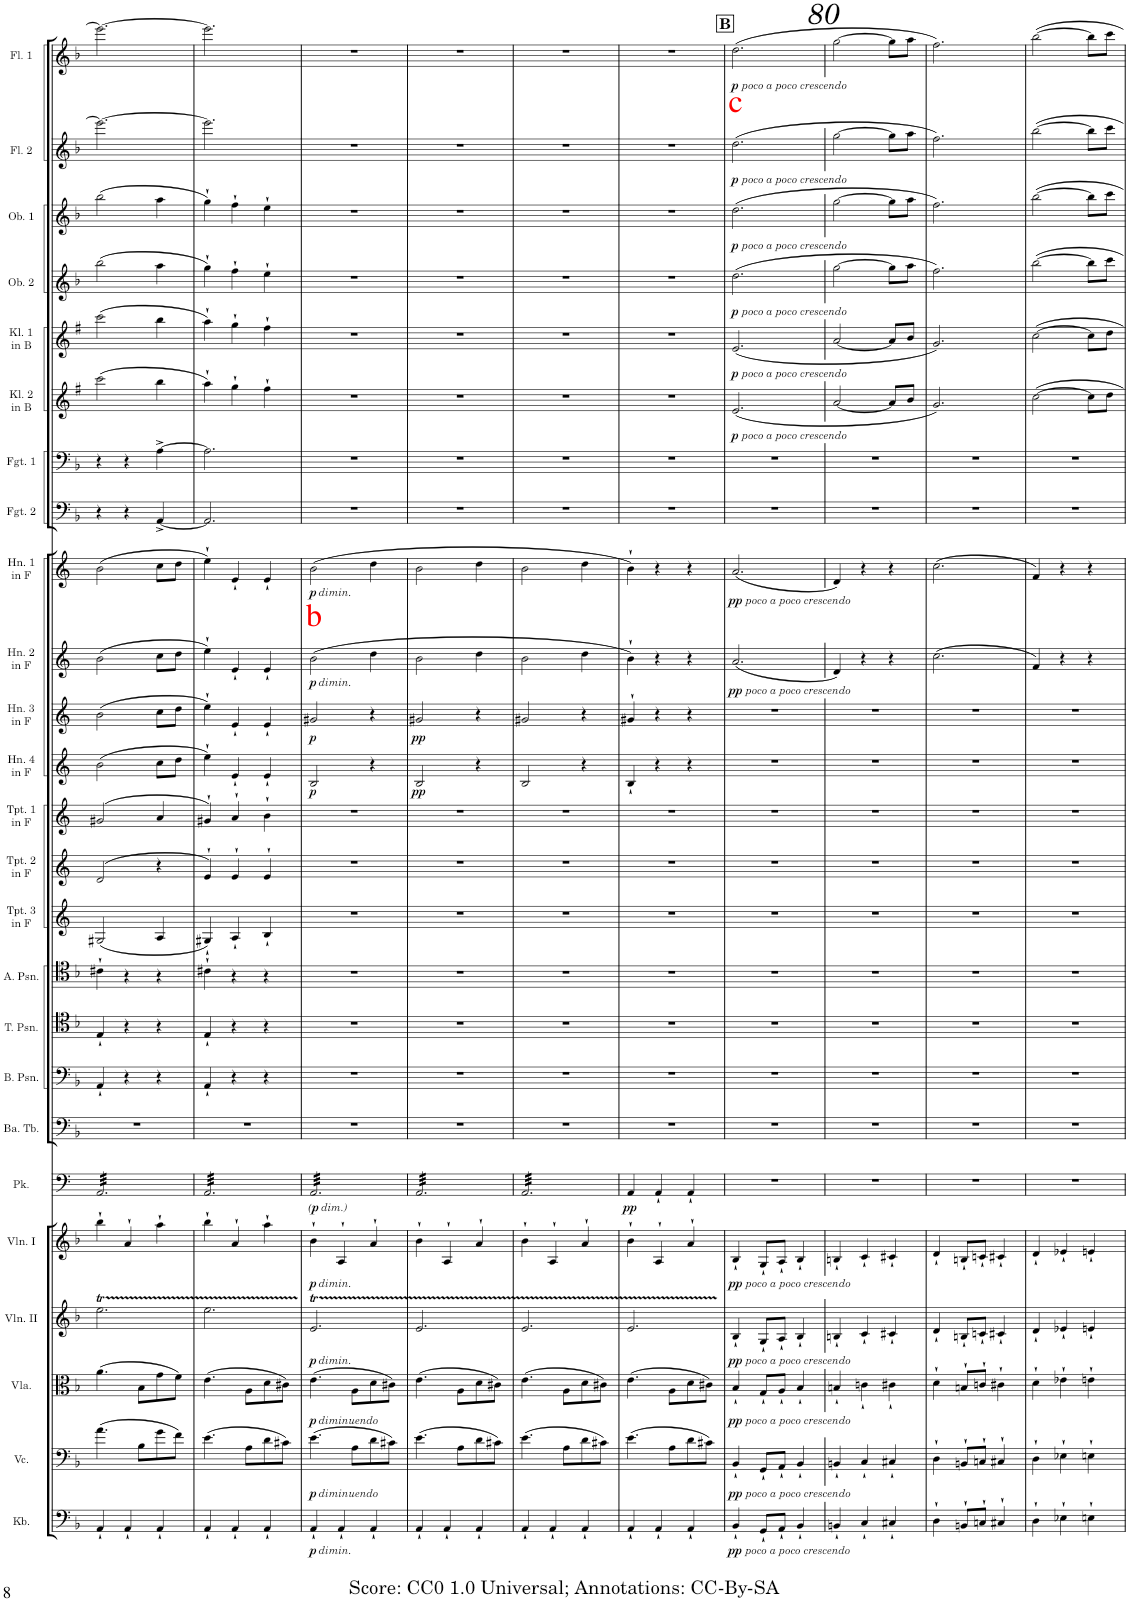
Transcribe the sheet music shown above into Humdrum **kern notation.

**kern	**dynam	**kern	**dynam	**kern	**dynam	**kern	**dynam	**kern	**dynam	**kern	**dynam	**kern	**kern	**kern	**kern	**kern	**kern	**kern	**kern	**dynam	**kern	**dynam	**kern	**dynam	**kern	**text	**dynam	**kern	**kern	**kern	**dynam	**kern	**dynam	**kern	**dynam	**kern	**dynam	**kern	**dynam	**kern	**text	**dynam
*part25	*part25	*part24	*part24	*part23	*part23	*part22	*part22	*part21	*part21	*part20	*part20	*part19	*part18	*part17	*part16	*part15	*part14	*part13	*part12	*part12	*part11	*part11	*part10	*part10	*part9	*part9	*part9	*part8	*part7	*part6	*part6	*part5	*part5	*part4	*part4	*part3	*part3	*part2	*part2	*part1	*part1	*part1
*staff25	*staff25	*staff24	*staff24	*staff23	*staff23	*staff22	*staff22	*staff21	*staff21	*staff20	*staff20	*staff19	*staff18	*staff17	*staff16	*staff15	*staff14	*staff13	*staff12	*staff12	*staff11	*staff11	*staff10	*staff10	*staff9	*staff9	*staff9	*staff8	*staff7	*staff6	*staff6	*staff5	*staff5	*staff4	*staff4	*staff3	*staff3	*staff2	*staff2	*staff1	*staff1	*staff1
*I"Kontrabässe	*	*I"Violoncellos	*	*I"Violen	*	*I"Violinen II	*	*I"Violinen I	*	*I"Pauken	*	*I"Bass Tuba	*I"Bassposaune	*I"Tenorposaune	*I"Altposaune	*I"Trompete 3 in F	*I"Trompete 2 in F	*I"Trompete 1 in F	*I"Horn 4 in F	*	*I"Horn 3 in F	*	*I"Horn 2 in F	*	*I"Horn 1 in F	*	*	*I"Fagott 2	*I"Fagott 1	*I"Klarinette 2 in B	*	*I"Klarinette 1 in B	*	*I"Oboe 2	*	*I"Oboe 1	*	*I"Flöte 2	*	*I"Flöte 1	*	*
*I'Kb.	*	*I'Vc.	*	*	*	*I'Vln. II	*	*I'Vln. I	*	*I'Pk.	*	*I'Ba. Tb.	*I'B. Psn.	*I'T. Psn.	*I'A. Psn.	*I'Tpt. 3 in F	*I'Tpt. 2 in F	*I'Tpt. 1 in F	*I'Hn. 4 in F	*	*I'Hn. 3  in F	*	*I'Hn. 2  in F	*	*I'Hn. 1 in F	*	*	*I'Fgt. 2	*I'Fgt. 1	*I'Kl. 2 in B	*	*I'Kl. 1  in B	*	*I'Ob. 2	*	*I'Ob. 1	*	*I'Fl. 2	*	*I'Fl. 1	*	*
!!LO:PB:g=z
*clefF4	*	*clefF4	*	*clefC3	*	*clefG2	*	*clefG2	*	*clefF4	*	*clefF4	*clefF4	*clefC4	*clefC4	*clefG2	*clefG2	*clefG2	*clefG2	*	*clefG2	*	*clefG2	*	*clefG2	*	*	*clefF4	*clefF4	*clefG2	*	*clefG2	*	*clefG2	*	*clefG2	*	*clefG2	*	*clefG2	*	*
*Trd7c12	*	*	*	*	*	*	*	*	*	*	*	*	*	*	*	*Trd-3c-5	*Trd-3c-5	*Trd-3c-5	*Trd4c7	*	*Trd4c7	*	*Trd4c7	*	*Trd4c7	*	*	*	*	*Trd1c2	*	*Trd1c2	*	*	*	*	*	*	*	*	*	*
*k[b-]	*	*k[b-]	*	*k[b-]	*	*k[b-]	*	*k[b-]	*	*k[]	*	*k[b-]	*k[b-]	*k[b-]	*k[b-]	*k[]	*k[]	*k[]	*k[]	*	*k[]	*	*k[]	*	*k[]	*	*	*k[b-]	*k[b-]	*k[f#]	*	*k[f#]	*	*k[b-]	*	*k[b-]	*	*k[b-]	*	*k[b-]	*	*
*M3/4	*	*M3/4	*	*M3/4	*	*M3/4	*	*M3/4	*	*M3/4	*	*M3/4	*M3/4	*M3/4	*M3/4	*M3/4	*M3/4	*M3/4	*M3/4	*	*M3/4	*	*M3/4	*	*M3/4	*	*	*M3/4	*M3/4	*M3/4	*	*M3/4	*	*M3/4	*	*M3/4	*	*M3/4	*	*M3/4	*	*
=73	=73	=73	=73	=73	=73	=73	=73	=73	=73	=73	=73	=73	=73	=73	=73	=73	=73	=73	=73	=73	=73	=73	=73	=73	=73	=73	=73	=73	=73	=73	=73	=73	=73	=73	=73	=73	=73	=73	=73	=73	=73	=73
*	*	*	*	*	*	*	*	*	*	*tremolo	*	*	*	*	*	*	*	*	*	*	*	*	*	*	*	*	*	*	*	*	*	*	*	*	*	*	*	*	*	*	*	*
4AA`/	.	(4.a\	.	(4.a\	.	2.eet\	.	4bb-`\	.	32AA/LLL	.	2.r	4AA`/	4E`/	4c#X`\	(<2G#X/	(>2d/	(>2g#X/	(2b\	.	(2b\	.	(2b\	.	(2b\	.	.	4r	4r	(2ccc\	.	(2ccc\	.	(2bb-\	.	(2bb-\	.	2.eee\_	.	2.eee\_	.	.
.	.	.	.	.	.	.	.	.	.	32AA/	.	.	.	.	.	.	.	.	.	.	.	.	.	.	.	.	.	.	.	.	.	.	.	.	.	.	.	.	.	.	.	.
.	.	.	.	.	.	.	.	.	.	32AA/	.	.	.	.	.	.	.	.	.	.	.	.	.	.	.	.	.	.	.	.	.	.	.	.	.	.	.	.	.	.	.	.
.	.	.	.	.	.	.	.	.	.	32AA/	.	.	.	.	.	.	.	.	.	.	.	.	.	.	.	.	.	.	.	.	.	.	.	.	.	.	.	.	.	.	.	.
.	.	.	.	.	.	.	.	.	.	32AA/	.	.	.	.	.	.	.	.	.	.	.	.	.	.	.	.	.	.	.	.	.	.	.	.	.	.	.	.	.	.	.	.
.	.	.	.	.	.	.	.	.	.	32AA/	.	.	.	.	.	.	.	.	.	.	.	.	.	.	.	.	.	.	.	.	.	.	.	.	.	.	.	.	.	.	.	.
.	.	.	.	.	.	.	.	.	.	32AA/	.	.	.	.	.	.	.	.	.	.	.	.	.	.	.	.	.	.	.	.	.	.	.	.	.	.	.	.	.	.	.	.
.	.	.	.	.	.	.	.	.	.	32AA/	.	.	.	.	.	.	.	.	.	.	.	.	.	.	.	.	.	.	.	.	.	.	.	.	.	.	.	.	.	.	.	.
4AA`/	.	.	.	.	.	.	.	4a`>/	.	32AA/	.	.	4r	4r	4r	.	.	.	.	.	.	.	.	.	.	.	.	4r	4r	.	.	.	.	.	.	.	.	.	.	.	.	.
.	.	.	.	.	.	.	.	.	.	32AA/	.	.	.	.	.	.	.	.	.	.	.	.	.	.	.	.	.	.	.	.	.	.	.	.	.	.	.	.	.	.	.	.
.	.	.	.	.	.	.	.	.	.	32AA/	.	.	.	.	.	.	.	.	.	.	.	.	.	.	.	.	.	.	.	.	.	.	.	.	.	.	.	.	.	.	.	.
.	.	.	.	.	.	.	.	.	.	32AA/	.	.	.	.	.	.	.	.	.	.	.	.	.	.	.	.	.	.	.	.	.	.	.	.	.	.	.	.	.	.	.	.
.	.	8B-\L	.	8B-\L	.	.	.	.	.	32AA/	.	.	.	.	.	.	.	.	.	.	.	.	.	.	.	.	.	.	.	.	.	.	.	.	.	.	.	.	.	.	.	.
.	.	.	.	.	.	.	.	.	.	32AA/	.	.	.	.	.	.	.	.	.	.	.	.	.	.	.	.	.	.	.	.	.	.	.	.	.	.	.	.	.	.	.	.
.	.	.	.	.	.	.	.	.	.	32AA/	.	.	.	.	.	.	.	.	.	.	.	.	.	.	.	.	.	.	.	.	.	.	.	.	.	.	.	.	.	.	.	.
.	.	.	.	.	.	.	.	.	.	32AA/	.	.	.	.	.	.	.	.	.	.	.	.	.	.	.	.	.	.	.	.	.	.	.	.	.	.	.	.	.	.	.	.
4AA`/	.	8g\	.	8g\	.	.	.	4aa`\	.	32AA/	.	.	4r	4r	4r	4A/	4r	4a/	8cc\L	.	8cc\L	.	8cc\L	.	8cc\L	.	.	[4AA^/	[4A^\	4bb\	.	4bb\	.	4aa\	.	4aa\	.	.	.	.	.	.
.	.	.	.	.	.	.	.	.	.	32AA/	.	.	.	.	.	.	.	.	.	.	.	.	.	.	.	.	.	.	.	.	.	.	.	.	.	.	.	.	.	.	.	.
.	.	.	.	.	.	.	.	.	.	32AA/	.	.	.	.	.	.	.	.	.	.	.	.	.	.	.	.	.	.	.	.	.	.	.	.	.	.	.	.	.	.	.	.
.	.	.	.	.	.	.	.	.	.	32AA/	.	.	.	.	.	.	.	.	.	.	.	.	.	.	.	.	.	.	.	.	.	.	.	.	.	.	.	.	.	.	.	.
.	.	8f\J)	.	8f\J)	.	.	.	.	.	32AA/	.	.	.	.	.	.	.	.	8dd\J	.	8dd\J	.	8dd\J	.	8dd\J	.	.	.	.	.	.	.	.	.	.	.	.	.	.	.	.	.
.	.	.	.	.	.	.	.	.	.	32AA/	.	.	.	.	.	.	.	.	.	.	.	.	.	.	.	.	.	.	.	.	.	.	.	.	.	.	.	.	.	.	.	.
.	.	.	.	.	.	.	.	.	.	32AA/	.	.	.	.	.	.	.	.	.	.	.	.	.	.	.	.	.	.	.	.	.	.	.	.	.	.	.	.	.	.	.	.
.	.	.	.	.	.	.	.	.	.	32AA/JJJ	.	.	.	.	.	.	.	.	.	.	.	.	.	.	.	.	.	.	.	.	.	.	.	.	.	.	.	.	.	.	.	.
=74	=74	=74	=74	=74	=74	=74	=74	=74	=74	=74	=74	=74	=74	=74	=74	=74	=74	=74	=74	=74	=74	=74	=74	=74	=74	=74	=74	=74	=74	=74	=74	=74	=74	=74	=74	=74	=74	=74	=74	=74	=74	=74
4AA`/	.	(4.e\	.	(4.e\	.	2.eeTTT\	.	4bb-`\	.	32AA/LLL	.	2.r	4AA`/	4E`/	4c#X`\	4G#X`</)	4e`>/)	4g#X`>/)	4ee`\)	.	4ee`\)	.	4ee`\)	.	4ee`\)	.	.	2.AA/]	2.A\]	4aa`\)	.	4aa`\)	.	4gg`\)	.	4gg`\)	.	2.eee\]	.	2.eee\]	.	.
.	.	.	.	.	.	.	.	.	.	32AA/	.	.	.	.	.	.	.	.	.	.	.	.	.	.	.	.	.	.	.	.	.	.	.	.	.	.	.	.	.	.	.	.
.	.	.	.	.	.	.	.	.	.	32AA/	.	.	.	.	.	.	.	.	.	.	.	.	.	.	.	.	.	.	.	.	.	.	.	.	.	.	.	.	.	.	.	.
.	.	.	.	.	.	.	.	.	.	32AA/	.	.	.	.	.	.	.	.	.	.	.	.	.	.	.	.	.	.	.	.	.	.	.	.	.	.	.	.	.	.	.	.
.	.	.	.	.	.	.	.	.	.	32AA/	.	.	.	.	.	.	.	.	.	.	.	.	.	.	.	.	.	.	.	.	.	.	.	.	.	.	.	.	.	.	.	.
.	.	.	.	.	.	.	.	.	.	32AA/	.	.	.	.	.	.	.	.	.	.	.	.	.	.	.	.	.	.	.	.	.	.	.	.	.	.	.	.	.	.	.	.
.	.	.	.	.	.	.	.	.	.	32AA/	.	.	.	.	.	.	.	.	.	.	.	.	.	.	.	.	.	.	.	.	.	.	.	.	.	.	.	.	.	.	.	.
.	.	.	.	.	.	.	.	.	.	32AA/	.	.	.	.	.	.	.	.	.	.	.	.	.	.	.	.	.	.	.	.	.	.	.	.	.	.	.	.	.	.	.	.
4AA`/	.	.	.	.	.	.	.	4a`>/	.	32AA/	.	.	4r	4r	4r	4A`</	4e`>/	4a`>/	4e`/	.	4e`/	.	4e`/	.	4e`/	.	.	.	.	4gg`\	.	4gg`\	.	4ff`\	.	4ff`\	.	.	.	.	.	.
.	.	.	.	.	.	.	.	.	.	32AA/	.	.	.	.	.	.	.	.	.	.	.	.	.	.	.	.	.	.	.	.	.	.	.	.	.	.	.	.	.	.	.	.
.	.	.	.	.	.	.	.	.	.	32AA/	.	.	.	.	.	.	.	.	.	.	.	.	.	.	.	.	.	.	.	.	.	.	.	.	.	.	.	.	.	.	.	.
.	.	.	.	.	.	.	.	.	.	32AA/	.	.	.	.	.	.	.	.	.	.	.	.	.	.	.	.	.	.	.	.	.	.	.	.	.	.	.	.	.	.	.	.
.	.	8A\L	.	8A\L	.	.	.	.	.	32AA/	.	.	.	.	.	.	.	.	.	.	.	.	.	.	.	.	.	.	.	.	.	.	.	.	.	.	.	.	.	.	.	.
.	.	.	.	.	.	.	.	.	.	32AA/	.	.	.	.	.	.	.	.	.	.	.	.	.	.	.	.	.	.	.	.	.	.	.	.	.	.	.	.	.	.	.	.
.	.	.	.	.	.	.	.	.	.	32AA/	.	.	.	.	.	.	.	.	.	.	.	.	.	.	.	.	.	.	.	.	.	.	.	.	.	.	.	.	.	.	.	.
.	.	.	.	.	.	.	.	.	.	32AA/	.	.	.	.	.	.	.	.	.	.	.	.	.	.	.	.	.	.	.	.	.	.	.	.	.	.	.	.	.	.	.	.
4AA`/	.	8d\	.	8d\	.	.	.	4aa`\	.	32AA/	.	.	4r	4r	4r	4B`/	4e`>/	4b`\	4e`/	.	4e`/	.	4e`/	.	4e`/	.	.	.	.	4ff#`\	.	4ff#`\	.	4ee`\	.	4ee`\	.	.	.	.	.	.
.	.	.	.	.	.	.	.	.	.	32AA/	.	.	.	.	.	.	.	.	.	.	.	.	.	.	.	.	.	.	.	.	.	.	.	.	.	.	.	.	.	.	.	.
.	.	.	.	.	.	.	.	.	.	32AA/	.	.	.	.	.	.	.	.	.	.	.	.	.	.	.	.	.	.	.	.	.	.	.	.	.	.	.	.	.	.	.	.
.	.	.	.	.	.	.	.	.	.	32AA/	.	.	.	.	.	.	.	.	.	.	.	.	.	.	.	.	.	.	.	.	.	.	.	.	.	.	.	.	.	.	.	.
.	.	8c#X\J)	.	8c#X\J)	.	.	.	.	.	32AA/	.	.	.	.	.	.	.	.	.	.	.	.	.	.	.	.	.	.	.	.	.	.	.	.	.	.	.	.	.	.	.	.
.	.	.	.	.	.	.	.	.	.	32AA/	.	.	.	.	.	.	.	.	.	.	.	.	.	.	.	.	.	.	.	.	.	.	.	.	.	.	.	.	.	.	.	.
.	.	.	.	.	.	.	.	.	.	32AA/	.	.	.	.	.	.	.	.	.	.	.	.	.	.	.	.	.	.	.	.	.	.	.	.	.	.	.	.	.	.	.	.
.	.	.	.	.	.	.	.	.	.	32AA/JJJ	.	.	.	.	.	.	.	.	.	.	.	.	.	.	.	.	.	.	.	.	.	.	.	.	.	.	.	.	.	.	.	.
=75	=75	=75	=75	=75	=75	=75	=75	=75	=75	=75	=75	=75	=75	=75	=75	=75	=75	=75	=75	=75	=75	=75	=75	=75	=75	=75	=75	=75	=75	=75	=75	=75	=75	=75	=75	=75	=75	=75	=75	=75	=75	=75
!	!	!	!	!	!	!	!	!	!	!	!	!	!	!	!	!	!	!	!	!	!	!	!	!	!LO:TX:b:i:t=dimin.	!	!	!	!	!	!	!	!	!	!	!	!	!	!	!	!	!
!	!	!	!	!	!	!	!	!	!	!	!	!	!	!	!	!	!	!	!	!	!	!	!LO:TX:b:i:t=dimin.	!	!	!	!	!	!	!	!	!	!	!	!	!	!	!	!	!	!	!
!	!	!	!	!	!	!	!	!	!	!LO:TX:b:i:t=dim.)	!	!	!	!	!	!	!	!	!	!	!	!	!	!	!	!	!	!	!	!	!	!	!	!	!	!	!	!	!	!	!	!
!	!	!	!	!	!	!	!	!LO:TX:b:i:t=dimin.	!	!	!	!	!	!	!	!	!	!	!	!	!	!	!	!	!	!	!	!	!	!	!	!	!	!	!	!	!	!	!	!	!	!
!	!	!	!	!	!	!LO:TX:b:i:t=dimin.	!	!	!	!	!	!	!	!	!	!	!	!	!	!	!	!	!	!	!	!	!	!	!	!	!	!	!	!	!	!	!	!	!	!	!	!
!	!	!	!	!LO:TX:b:i:t=diminuendo	!	!	!	!	!	!	!	!	!	!	!	!	!	!	!	!	!	!	!	!	!	!	!	!	!	!	!	!	!	!	!	!	!	!	!	!	!	!
!	!	!LO:TX:b:i:t=diminuendo	!	!	!	!	!	!	!	!	!	!	!	!	!	!	!	!	!	!	!	!	!	!	!	!	!	!	!	!	!	!	!	!	!	!	!	!	!	!	!	!
!LO:TX:b:i:t=dimin.	!	!	!	!	!	!	!	!	!	!	!	!	!	!	!	!	!	!	!	!	!	!	!	!	!	!	!	!	!	!	!	!	!	!	!	!	!	!	!	!	!	!
!	!LO:DY:b	!	!LO:DY:b	!	!LO:DY:b	!	!LO:DY:b	!	!LO:DY:b	!	!LO:DY:b	!	!	!	!	!	!	!	!	!	!	!	!	!	!	!LO:LY:b:color=#FF0000	!	!	!	!	!	!	!	!	!	!	!	!	!	!	!	!
!	!	!	!	!	!	!	!	!	!	!	!LO:DY:n=1:b	!	!	!	!	!	!	!	!	!LO:DY:b	!	!LO:DY:b	!	!LO:DY:b	!	!	!LO:DY:b	!	!	!	!	!	!	!	!	!	!	!	!	!	!	!
4AA`/	p	(4.e\	p	(4.e\	p	2.et/	p	4b-`\	p	32AA/LLL	other-dynamics p	2.r	2.r	2.r	2.r	2.r	2.r	2.r	2B/	p	2g#X/	p	(2b\	p	(2b\	b	p	2.r	2.r	2.r	.	2.r	.	2.r	.	2.r	.	2.r	.	2.r	.	.
.	.	.	.	.	.	.	.	.	.	32AA/	.	.	.	.	.	.	.	.	.	.	.	.	.	.	.	.	.	.	.	.	.	.	.	.	.	.	.	.	.	.	.	.
.	.	.	.	.	.	.	.	.	.	32AA/	.	.	.	.	.	.	.	.	.	.	.	.	.	.	.	.	.	.	.	.	.	.	.	.	.	.	.	.	.	.	.	.
.	.	.	.	.	.	.	.	.	.	32AA/	.	.	.	.	.	.	.	.	.	.	.	.	.	.	.	.	.	.	.	.	.	.	.	.	.	.	.	.	.	.	.	.
.	.	.	.	.	.	.	.	.	.	32AA/	.	.	.	.	.	.	.	.	.	.	.	.	.	.	.	.	.	.	.	.	.	.	.	.	.	.	.	.	.	.	.	.
.	.	.	.	.	.	.	.	.	.	32AA/	.	.	.	.	.	.	.	.	.	.	.	.	.	.	.	.	.	.	.	.	.	.	.	.	.	.	.	.	.	.	.	.
.	.	.	.	.	.	.	.	.	.	32AA/	.	.	.	.	.	.	.	.	.	.	.	.	.	.	.	.	.	.	.	.	.	.	.	.	.	.	.	.	.	.	.	.
.	.	.	.	.	.	.	.	.	.	32AA/	.	.	.	.	.	.	.	.	.	.	.	.	.	.	.	.	.	.	.	.	.	.	.	.	.	.	.	.	.	.	.	.
4AA`/	.	.	.	.	.	.	.	4A`>/	.	32AA/	.	.	.	.	.	.	.	.	.	.	.	.	.	.	.	.	.	.	.	.	.	.	.	.	.	.	.	.	.	.	.	.
.	.	.	.	.	.	.	.	.	.	32AA/	.	.	.	.	.	.	.	.	.	.	.	.	.	.	.	.	.	.	.	.	.	.	.	.	.	.	.	.	.	.	.	.
.	.	.	.	.	.	.	.	.	.	32AA/	.	.	.	.	.	.	.	.	.	.	.	.	.	.	.	.	.	.	.	.	.	.	.	.	.	.	.	.	.	.	.	.
.	.	.	.	.	.	.	.	.	.	32AA/	.	.	.	.	.	.	.	.	.	.	.	.	.	.	.	.	.	.	.	.	.	.	.	.	.	.	.	.	.	.	.	.
.	.	8A\L	.	8A\L	.	.	.	.	.	32AA/	.	.	.	.	.	.	.	.	.	.	.	.	.	.	.	.	.	.	.	.	.	.	.	.	.	.	.	.	.	.	.	.
.	.	.	.	.	.	.	.	.	.	32AA/	.	.	.	.	.	.	.	.	.	.	.	.	.	.	.	.	.	.	.	.	.	.	.	.	.	.	.	.	.	.	.	.
.	.	.	.	.	.	.	.	.	.	32AA/	.	.	.	.	.	.	.	.	.	.	.	.	.	.	.	.	.	.	.	.	.	.	.	.	.	.	.	.	.	.	.	.
.	.	.	.	.	.	.	.	.	.	32AA/	.	.	.	.	.	.	.	.	.	.	.	.	.	.	.	.	.	.	.	.	.	.	.	.	.	.	.	.	.	.	.	.
4AA`/	.	8d\	.	8d\	.	.	.	4a`>/	.	32AA/	.	.	.	.	.	.	.	.	4r	.	4r	.	4dd\	.	4dd\	.	.	.	.	.	.	.	.	.	.	.	.	.	.	.	.	.
.	.	.	.	.	.	.	.	.	.	32AA/	.	.	.	.	.	.	.	.	.	.	.	.	.	.	.	.	.	.	.	.	.	.	.	.	.	.	.	.	.	.	.	.
.	.	.	.	.	.	.	.	.	.	32AA/	.	.	.	.	.	.	.	.	.	.	.	.	.	.	.	.	.	.	.	.	.	.	.	.	.	.	.	.	.	.	.	.
.	.	.	.	.	.	.	.	.	.	32AA/	.	.	.	.	.	.	.	.	.	.	.	.	.	.	.	.	.	.	.	.	.	.	.	.	.	.	.	.	.	.	.	.
.	.	8c#X\J)	.	8c#X\J)	.	.	.	.	.	32AA/	.	.	.	.	.	.	.	.	.	.	.	.	.	.	.	.	.	.	.	.	.	.	.	.	.	.	.	.	.	.	.	.
.	.	.	.	.	.	.	.	.	.	32AA/	.	.	.	.	.	.	.	.	.	.	.	.	.	.	.	.	.	.	.	.	.	.	.	.	.	.	.	.	.	.	.	.
.	.	.	.	.	.	.	.	.	.	32AA/	.	.	.	.	.	.	.	.	.	.	.	.	.	.	.	.	.	.	.	.	.	.	.	.	.	.	.	.	.	.	.	.
.	.	.	.	.	.	.	.	.	.	32AA/JJJ	.	.	.	.	.	.	.	.	.	.	.	.	.	.	.	.	.	.	.	.	.	.	.	.	.	.	.	.	.	.	.	.
=76	=76	=76	=76	=76	=76	=76	=76	=76	=76	=76	=76	=76	=76	=76	=76	=76	=76	=76	=76	=76	=76	=76	=76	=76	=76	=76	=76	=76	=76	=76	=76	=76	=76	=76	=76	=76	=76	=76	=76	=76	=76	=76
!	!	!	!	!	!	!	!	!	!	!	!	!	!	!	!	!	!	!	!	!LO:DY:b	!	!LO:DY:b	!	!	!	!	!	!	!	!	!	!	!	!	!	!	!	!	!	!	!	!
4AA`/	.	(4.e\	.	(4.e\	.	2.e/	.	4b-`\	.	32AA/LLL	.	2.r	2.r	2.r	2.r	2.r	2.r	2.r	2B/	pp	2g#X/	pp	2b\	.	2b\	.	.	2.r	2.r	2.r	.	2.r	.	2.r	.	2.r	.	2.r	.	2.r	.	.
.	.	.	.	.	.	.	.	.	.	32AA/	.	.	.	.	.	.	.	.	.	.	.	.	.	.	.	.	.	.	.	.	.	.	.	.	.	.	.	.	.	.	.	.
.	.	.	.	.	.	.	.	.	.	32AA/	.	.	.	.	.	.	.	.	.	.	.	.	.	.	.	.	.	.	.	.	.	.	.	.	.	.	.	.	.	.	.	.
.	.	.	.	.	.	.	.	.	.	32AA/	.	.	.	.	.	.	.	.	.	.	.	.	.	.	.	.	.	.	.	.	.	.	.	.	.	.	.	.	.	.	.	.
.	.	.	.	.	.	.	.	.	.	32AA/	.	.	.	.	.	.	.	.	.	.	.	.	.	.	.	.	.	.	.	.	.	.	.	.	.	.	.	.	.	.	.	.
.	.	.	.	.	.	.	.	.	.	32AA/	.	.	.	.	.	.	.	.	.	.	.	.	.	.	.	.	.	.	.	.	.	.	.	.	.	.	.	.	.	.	.	.
.	.	.	.	.	.	.	.	.	.	32AA/	.	.	.	.	.	.	.	.	.	.	.	.	.	.	.	.	.	.	.	.	.	.	.	.	.	.	.	.	.	.	.	.
.	.	.	.	.	.	.	.	.	.	32AA/	.	.	.	.	.	.	.	.	.	.	.	.	.	.	.	.	.	.	.	.	.	.	.	.	.	.	.	.	.	.	.	.
4AA`/	.	.	.	.	.	.	.	4A`>/	.	32AA/	.	.	.	.	.	.	.	.	.	.	.	.	.	.	.	.	.	.	.	.	.	.	.	.	.	.	.	.	.	.	.	.
.	.	.	.	.	.	.	.	.	.	32AA/	.	.	.	.	.	.	.	.	.	.	.	.	.	.	.	.	.	.	.	.	.	.	.	.	.	.	.	.	.	.	.	.
.	.	.	.	.	.	.	.	.	.	32AA/	.	.	.	.	.	.	.	.	.	.	.	.	.	.	.	.	.	.	.	.	.	.	.	.	.	.	.	.	.	.	.	.
.	.	.	.	.	.	.	.	.	.	32AA/	.	.	.	.	.	.	.	.	.	.	.	.	.	.	.	.	.	.	.	.	.	.	.	.	.	.	.	.	.	.	.	.
.	.	8A\L	.	8A\L	.	.	.	.	.	32AA/	.	.	.	.	.	.	.	.	.	.	.	.	.	.	.	.	.	.	.	.	.	.	.	.	.	.	.	.	.	.	.	.
.	.	.	.	.	.	.	.	.	.	32AA/	.	.	.	.	.	.	.	.	.	.	.	.	.	.	.	.	.	.	.	.	.	.	.	.	.	.	.	.	.	.	.	.
.	.	.	.	.	.	.	.	.	.	32AA/	.	.	.	.	.	.	.	.	.	.	.	.	.	.	.	.	.	.	.	.	.	.	.	.	.	.	.	.	.	.	.	.
.	.	.	.	.	.	.	.	.	.	32AA/	.	.	.	.	.	.	.	.	.	.	.	.	.	.	.	.	.	.	.	.	.	.	.	.	.	.	.	.	.	.	.	.
4AA`/	.	8d\	.	8d\	.	.	.	4a`>/	.	32AA/	.	.	.	.	.	.	.	.	4r	.	4r	.	4dd\	.	4dd\	.	.	.	.	.	.	.	.	.	.	.	.	.	.	.	.	.
.	.	.	.	.	.	.	.	.	.	32AA/	.	.	.	.	.	.	.	.	.	.	.	.	.	.	.	.	.	.	.	.	.	.	.	.	.	.	.	.	.	.	.	.
.	.	.	.	.	.	.	.	.	.	32AA/	.	.	.	.	.	.	.	.	.	.	.	.	.	.	.	.	.	.	.	.	.	.	.	.	.	.	.	.	.	.	.	.
.	.	.	.	.	.	.	.	.	.	32AA/	.	.	.	.	.	.	.	.	.	.	.	.	.	.	.	.	.	.	.	.	.	.	.	.	.	.	.	.	.	.	.	.
.	.	8c#X\J)	.	8c#X\J)	.	.	.	.	.	32AA/	.	.	.	.	.	.	.	.	.	.	.	.	.	.	.	.	.	.	.	.	.	.	.	.	.	.	.	.	.	.	.	.
.	.	.	.	.	.	.	.	.	.	32AA/	.	.	.	.	.	.	.	.	.	.	.	.	.	.	.	.	.	.	.	.	.	.	.	.	.	.	.	.	.	.	.	.
.	.	.	.	.	.	.	.	.	.	32AA/	.	.	.	.	.	.	.	.	.	.	.	.	.	.	.	.	.	.	.	.	.	.	.	.	.	.	.	.	.	.	.	.
.	.	.	.	.	.	.	.	.	.	32AA/JJJ	.	.	.	.	.	.	.	.	.	.	.	.	.	.	.	.	.	.	.	.	.	.	.	.	.	.	.	.	.	.	.	.
=77	=77	=77	=77	=77	=77	=77	=77	=77	=77	=77	=77	=77	=77	=77	=77	=77	=77	=77	=77	=77	=77	=77	=77	=77	=77	=77	=77	=77	=77	=77	=77	=77	=77	=77	=77	=77	=77	=77	=77	=77	=77	=77
4AA`/	.	(4.e\	.	(4.e\	.	2.e/	.	4b-`\	.	32AA/LLL	.	2.r	2.r	2.r	2.r	2.r	2.r	2.r	2B/	.	2g#X/	.	2b\	.	2b\	.	.	2.r	2.r	2.r	.	2.r	.	2.r	.	2.r	.	2.r	.	2.r	.	.
.	.	.	.	.	.	.	.	.	.	32AA/	.	.	.	.	.	.	.	.	.	.	.	.	.	.	.	.	.	.	.	.	.	.	.	.	.	.	.	.	.	.	.	.
.	.	.	.	.	.	.	.	.	.	32AA/	.	.	.	.	.	.	.	.	.	.	.	.	.	.	.	.	.	.	.	.	.	.	.	.	.	.	.	.	.	.	.	.
.	.	.	.	.	.	.	.	.	.	32AA/	.	.	.	.	.	.	.	.	.	.	.	.	.	.	.	.	.	.	.	.	.	.	.	.	.	.	.	.	.	.	.	.
.	.	.	.	.	.	.	.	.	.	32AA/	.	.	.	.	.	.	.	.	.	.	.	.	.	.	.	.	.	.	.	.	.	.	.	.	.	.	.	.	.	.	.	.
.	.	.	.	.	.	.	.	.	.	32AA/	.	.	.	.	.	.	.	.	.	.	.	.	.	.	.	.	.	.	.	.	.	.	.	.	.	.	.	.	.	.	.	.
.	.	.	.	.	.	.	.	.	.	32AA/	.	.	.	.	.	.	.	.	.	.	.	.	.	.	.	.	.	.	.	.	.	.	.	.	.	.	.	.	.	.	.	.
.	.	.	.	.	.	.	.	.	.	32AA/	.	.	.	.	.	.	.	.	.	.	.	.	.	.	.	.	.	.	.	.	.	.	.	.	.	.	.	.	.	.	.	.
4AA`/	.	.	.	.	.	.	.	4A`>/	.	32AA/	.	.	.	.	.	.	.	.	.	.	.	.	.	.	.	.	.	.	.	.	.	.	.	.	.	.	.	.	.	.	.	.
.	.	.	.	.	.	.	.	.	.	32AA/	.	.	.	.	.	.	.	.	.	.	.	.	.	.	.	.	.	.	.	.	.	.	.	.	.	.	.	.	.	.	.	.
.	.	.	.	.	.	.	.	.	.	32AA/	.	.	.	.	.	.	.	.	.	.	.	.	.	.	.	.	.	.	.	.	.	.	.	.	.	.	.	.	.	.	.	.
.	.	.	.	.	.	.	.	.	.	32AA/	.	.	.	.	.	.	.	.	.	.	.	.	.	.	.	.	.	.	.	.	.	.	.	.	.	.	.	.	.	.	.	.
.	.	8A\L	.	8A\L	.	.	.	.	.	32AA/	.	.	.	.	.	.	.	.	.	.	.	.	.	.	.	.	.	.	.	.	.	.	.	.	.	.	.	.	.	.	.	.
.	.	.	.	.	.	.	.	.	.	32AA/	.	.	.	.	.	.	.	.	.	.	.	.	.	.	.	.	.	.	.	.	.	.	.	.	.	.	.	.	.	.	.	.
.	.	.	.	.	.	.	.	.	.	32AA/	.	.	.	.	.	.	.	.	.	.	.	.	.	.	.	.	.	.	.	.	.	.	.	.	.	.	.	.	.	.	.	.
.	.	.	.	.	.	.	.	.	.	32AA/	.	.	.	.	.	.	.	.	.	.	.	.	.	.	.	.	.	.	.	.	.	.	.	.	.	.	.	.	.	.	.	.
4AA`/	.	8d\	.	8d\	.	.	.	4a`>/	.	32AA/	.	.	.	.	.	.	.	.	4r	.	4r	.	4dd\	.	4dd\	.	.	.	.	.	.	.	.	.	.	.	.	.	.	.	.	.
.	.	.	.	.	.	.	.	.	.	32AA/	.	.	.	.	.	.	.	.	.	.	.	.	.	.	.	.	.	.	.	.	.	.	.	.	.	.	.	.	.	.	.	.
.	.	.	.	.	.	.	.	.	.	32AA/	.	.	.	.	.	.	.	.	.	.	.	.	.	.	.	.	.	.	.	.	.	.	.	.	.	.	.	.	.	.	.	.
.	.	.	.	.	.	.	.	.	.	32AA/	.	.	.	.	.	.	.	.	.	.	.	.	.	.	.	.	.	.	.	.	.	.	.	.	.	.	.	.	.	.	.	.
.	.	8c#X\J)	.	8c#X\J)	.	.	.	.	.	32AA/	.	.	.	.	.	.	.	.	.	.	.	.	.	.	.	.	.	.	.	.	.	.	.	.	.	.	.	.	.	.	.	.
.	.	.	.	.	.	.	.	.	.	32AA/	.	.	.	.	.	.	.	.	.	.	.	.	.	.	.	.	.	.	.	.	.	.	.	.	.	.	.	.	.	.	.	.
.	.	.	.	.	.	.	.	.	.	32AA/	.	.	.	.	.	.	.	.	.	.	.	.	.	.	.	.	.	.	.	.	.	.	.	.	.	.	.	.	.	.	.	.
.	.	.	.	.	.	.	.	.	.	32AA/JJJ	.	.	.	.	.	.	.	.	.	.	.	.	.	.	.	.	.	.	.	.	.	.	.	.	.	.	.	.	.	.	.	.
*	*	*	*	*	*	*	*	*	*	*Xtremolo	*	*	*	*	*	*	*	*	*	*	*	*	*	*	*	*	*	*	*	*	*	*	*	*	*	*	*	*	*	*	*	*
=78	=78	=78	=78	=78	=78	=78	=78	=78	=78	=78	=78	=78	=78	=78	=78	=78	=78	=78	=78	=78	=78	=78	=78	=78	=78	=78	=78	=78	=78	=78	=78	=78	=78	=78	=78	=78	=78	=78	=78	=78	=78	=78
!	!	!	!	!	!	!	!	!	!	!	!LO:DY:b	!	!	!	!	!	!	!	!	!	!	!	!	!	!	!	!	!	!	!	!	!	!	!	!	!	!	!	!	!	!	!
4AA`/	.	(4.e\	.	(4.e\	.	2.eTTT/	.	4b-`\	.	4AA/	pp	2.r	2.r	2.r	2.r	2.r	2.r	2.r	4B`</	.	4g#X`>/	.	4b`\)	.	4b`\)	.	.	2.r	2.r	2.r	.	2.r	.	2.r	.	2.r	.	2.r	.	2.r	.	.
4AA`/	.	.	.	.	.	.	.	4A`>/	.	4AA`</	.	.	.	.	.	.	.	.	4r	.	4r	.	4r	.	4r	.	.	.	.	.	.	.	.	.	.	.	.	.	.	.	.	.
.	.	8A\L	.	8A\L	.	.	.	.	.	.	.	.	.	.	.	.	.	.	.	.	.	.	.	.	.	.	.	.	.	.	.	.	.	.	.	.	.	.	.	.	.	.
4AA`/	.	8d\	.	8d\	.	.	.	4a`>/	.	4AA`</	.	.	.	.	.	.	.	.	4r	.	4r	.	4r	.	4r	.	.	.	.	.	.	.	.	.	.	.	.	.	.	.	.	.
.	.	8c#X\J)	.	8c#X\J)	.	.	.	.	.	.	.	.	.	.	.	.	.	.	.	.	.	.	.	.	.	.	.	.	.	.	.	.	.	.	.	.	.	.	.	.	.	.
!!LO:REH:place=s1:a:B:cj:fs=14:t=B
=79	=79	=79	=79	=79	=79	=79	=79	=79	=79	=79	=79	=79	=79	=79	=79	=79	=79	=79	=79	=79	=79	=79	=79	=79	=79	=79	=79	=79	=79	=79	=79	=79	=79	=79	=79	=79	=79	=79	=79	=79	=79	=79
!	!	!	!	!	!	!	!	!	!	!	!	!	!	!	!	!	!	!	!	!	!	!	!	!	!	!	!	!	!	!	!	!	!	!	!	!	!	!	!	!LO:TX:b:i:t=poco a poco crescendo	!	!
!	!	!	!	!	!	!	!	!	!	!	!	!	!	!	!	!	!	!	!	!	!	!	!	!	!	!	!	!	!	!	!	!	!	!	!	!	!	!LO:TX:b:i:t=poco a poco crescendo	!	!	!	!
!	!	!	!	!	!	!	!	!	!	!	!	!	!	!	!	!	!	!	!	!	!	!	!	!	!	!	!	!	!	!	!	!	!	!	!	!LO:TX:b:i:t=poco a poco crescendo	!	!	!	!	!	!
!	!	!	!	!	!	!	!	!	!	!	!	!	!	!	!	!	!	!	!	!	!	!	!	!	!	!	!	!	!	!	!	!	!	!LO:TX:b:i:t=poco a poco crescendo	!	!	!	!	!	!	!	!
!	!	!	!	!	!	!	!	!	!	!	!	!	!	!	!	!	!	!	!	!	!	!	!	!	!	!	!	!	!	!	!	!LO:TX:b:i:t=poco a poco crescendo	!	!	!	!	!	!	!	!	!	!
!	!	!	!	!	!	!	!	!	!	!	!	!	!	!	!	!	!	!	!	!	!	!	!	!	!	!	!	!	!	!LO:TX:b:i:t=poco a poco crescendo	!	!	!	!	!	!	!	!	!	!	!	!
!	!	!	!	!	!	!	!	!	!	!	!	!	!	!	!	!	!	!	!	!	!	!	!	!	!LO:TX:b:i:t=poco a poco crescendo	!	!	!	!	!	!	!	!	!	!	!	!	!	!	!	!	!
!	!	!	!	!	!	!	!	!	!	!	!	!	!	!	!	!	!	!	!	!	!	!	!LO:TX:b:i:t=poco a poco crescendo	!	!	!	!	!	!	!	!	!	!	!	!	!	!	!	!	!	!	!
!	!	!	!	!	!	!	!	!LO:TX:b:i:t=poco a poco crescendo	!	!	!	!	!	!	!	!	!	!	!	!	!	!	!	!	!	!	!	!	!	!	!	!	!	!	!	!	!	!	!	!	!	!
!	!	!	!	!	!	!LO:TX:b:i:t=poco a poco crescendo	!	!	!	!	!	!	!	!	!	!	!	!	!	!	!	!	!	!	!	!	!	!	!	!	!	!	!	!	!	!	!	!	!	!	!	!
!	!	!	!	!LO:TX:b:i:t=poco a poco crescendo	!	!	!	!	!	!	!	!	!	!	!	!	!	!	!	!	!	!	!	!	!	!	!	!	!	!	!	!	!	!	!	!	!	!	!	!	!	!
!	!	!LO:TX:b:i:t=poco a poco crescendo	!	!	!	!	!	!	!	!	!	!	!	!	!	!	!	!	!	!	!	!	!	!	!	!	!	!	!	!	!	!	!	!	!	!	!	!	!	!	!	!
!LO:TX:b:i:t=poco a poco crescendo	!	!	!	!	!	!	!	!	!	!	!	!	!	!	!	!	!	!	!	!	!	!	!	!	!	!	!	!	!	!	!	!	!	!	!	!	!	!	!	!	!	!
!	!LO:DY:b	!	!LO:DY:b	!	!LO:DY:b	!	!LO:DY:b	!	!LO:DY:b	!	!	!	!	!	!	!	!	!	!	!	!	!	!	!LO:DY:b	!	!	!LO:DY:b	!	!	!	!LO:DY:b	!	!LO:DY:b	!	!LO:DY:b	!	!LO:DY:b	!	!LO:DY:b	!	!LO:LY:b:color=#FF0000	!LO:DY:b
4BB-`/	pp	4BB-`/	pp	4B-`/	pp	4B-`/	pp	4B-`/	pp	2.r	.	2.r	2.r	2.r	2.r	2.r	2.r	2.r	2.r	.	2.r	.	(2.a/	pp	(2.a/	.	pp	2.r	2.r	(2.e/	p	(2.e/	p	(2.dd\	p	(2.dd\	p	(2.dd\	p	(2.dd\	c	p
8GG`/L	.	8GG`/L	.	8G`/L	.	8G`/L	.	8G`/L	.	.	.	.	.	.	.	.	.	.	.	.	.	.	.	.	.	.	.	.	.	.	.	.	.	.	.	.	.	.	.	.	.	.
8AA`/J	.	8AA`/J	.	8A`/J	.	8A`/J	.	8A`/J	.	.	.	.	.	.	.	.	.	.	.	.	.	.	.	.	.	.	.	.	.	.	.	.	.	.	.	.	.	.	.	.	.	.
4BB-`/	.	4BB-`/	.	4B-`/	.	4B-`/	.	4B-`/	.	.	.	.	.	.	.	.	.	.	.	.	.	.	.	.	.	.	.	.	.	.	.	.	.	.	.	.	.	.	.	.	.	.
=80	=80	=80	=80	=80	=80	=80	=80	=80	=80	=80	=80	=80	=80	=80	=80	=80	=80	=80	=80	=80	=80	=80	=80	=80	=80	=80	=80	=80	=80	=80	=80	=80	=80	=80	=80	=80	=80	=80	=80	=80	=80	=80
4BBn`/	.	4BBn`/	.	4Bn`/	.	4Bn`/	.	4Bn`/	.	2.r	.	2.r	2.r	2.r	2.r	2.r	2.r	2.r	2.r	.	2.r	.	4d/)	.	4d/)	.	.	2.r	2.r	[2a/	.	[2a/	.	[2gg\	.	[2gg\	.	[2gg\	.	[2gg\	.	.
4C`</	.	4C`</	.	4cn`<\	.	4c`</	.	4c`</	.	.	.	.	.	.	.	.	.	.	.	.	.	.	4r	.	4r	.	.	.	.	.	.	.	.	.	.	.	.	.	.	.	.	.
4C#X`</	.	4C#X`</	.	4c#X`<\	.	4c#X`</	.	4c#X`</	.	.	.	.	.	.	.	.	.	.	.	.	.	.	4r	.	4r	.	.	.	.	8a/L]	.	8a/L]	.	8gg\L]	.	8gg\L]	.	8gg\L]	.	8gg\L]	.	.
.	.	.	.	.	.	.	.	.	.	.	.	.	.	.	.	.	.	.	.	.	.	.	.	.	.	.	.	.	.	8b/J	.	8b/J	.	8aa\J	.	8aa\J	.	8aa\J	.	8aa\J	.	.
=81	=81	=81	=81	=81	=81	=81	=81	=81	=81	=81	=81	=81	=81	=81	=81	=81	=81	=81	=81	=81	=81	=81	=81	=81	=81	=81	=81	=81	=81	=81	=81	=81	=81	=81	=81	=81	=81	=81	=81	=81	=81	=81
4D`\	.	4D`\	.	4d`\	.	4d`/	.	4d`/	.	2.r	.	2.r	2.r	2.r	2.r	2.r	2.r	2.r	2.r	.	2.r	.	(2.cc\	.	(2.cc\	.	.	2.r	2.r	2.g/)	.	2.g/)	.	2.ff\)	.	2.ff\)	.	2.ff\)	.	2.ff\)	.	.
8BBn`>/L	.	8BBn`>/L	.	8Bn`>/L	.	8Bn`/L	.	8Bn`/L	.	.	.	.	.	.	.	.	.	.	.	.	.	.	.	.	.	.	.	.	.	.	.	.	.	.	.	.	.	.	.	.	.	.
8Cn`>/J	.	8Cn`>/J	.	8cn`>/J	.	8cn`/J	.	8cn`/J	.	.	.	.	.	.	.	.	.	.	.	.	.	.	.	.	.	.	.	.	.	.	.	.	.	.	.	.	.	.	.	.	.	.
4C#X`>/	.	4C#X`>/	.	4c#X`\	.	4c#X`/	.	4c#X`/	.	.	.	.	.	.	.	.	.	.	.	.	.	.	.	.	.	.	.	.	.	.	.	.	.	.	.	.	.	.	.	.	.	.
=82	=82	=82	=82	=82	=82	=82	=82	=82	=82	=82	=82	=82	=82	=82	=82	=82	=82	=82	=82	=82	=82	=82	=82	=82	=82	=82	=82	=82	=82	=82	=82	=82	=82	=82	=82	=82	=82	=82	=82	=82	=82	=82
4D`\	.	4D`\	.	4d`\	.	4d`/	.	4d`/	.	2.r	.	2.r	2.r	2.r	2.r	2.r	2.r	2.r	2.r	.	2.r	.	4f/)	.	4f/)	.	.	2.r	2.r	[2cc\	.	[2cc\	.	[2bb-\	.	[2bb-\	.	[2bb-\	.	[2bb-\	.	.
4E-X`>\	.	4E-X`>\	.	4e-X`>\	.	4e-X`</	.	4e-X`</	.	.	.	.	.	.	.	.	.	.	.	.	.	.	4r	.	4r	.	.	.	.	.	.	.	.	.	.	.	.	.	.	.	.	.
4En`>\	.	4En`>\	.	4en`>\	.	4en`</	.	4en`</	.	.	.	.	.	.	.	.	.	.	.	.	.	.	4r	.	4r	.	.	.	.	8cc\L]	.	8cc\L]	.	8bb-\L]	.	8bb-\L]	.	8bb-\L]	.	8bb-\L]	.	.
.	.	.	.	.	.	.	.	.	.	.	.	.	.	.	.	.	.	.	.	.	.	.	.	.	.	.	.	.	.	8dd\J	.	8dd\J	.	8ccc\J	.	8ccc\J	.	8ccc\J	.	8ccc\J	.	.
=	=	=	=	=	=	=	=	=	=	=	=	=	=	=	=	=	=	=	=	=	=	=	=	=	=	=	=	=	=	=	=	=	=	=	=	=	=	=	=	=	=	=
*-	*-	*-	*-	*-	*-	*-	*-	*-	*-	*-	*-	*-	*-	*-	*-	*-	*-	*-	*-	*-	*-	*-	*-	*-	*-	*-	*-	*-	*-	*-	*-	*-	*-	*-	*-	*-	*-	*-	*-	*-	*-	*-
